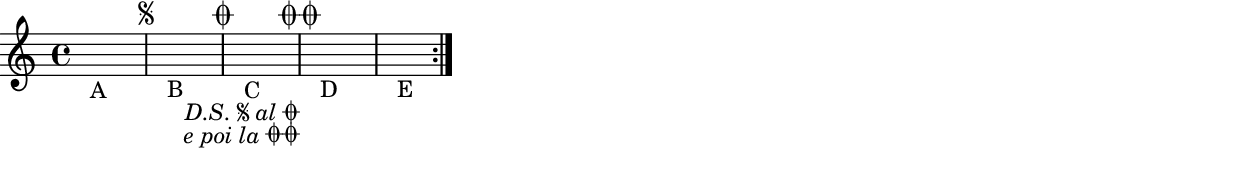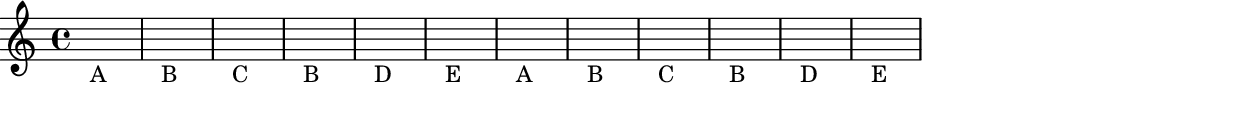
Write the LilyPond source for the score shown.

%% Generated by lilypond-book
%% Options: [exampleindent=10.16\mm,indent=0\mm,line-width=160\mm]
\include "lilypond-book-preamble.ly"


% ****************************************************************
% Start cut-&-pastable-section
% ****************************************************************

#(ly:set-option 'eps-box-padding 3.000000)



\paper {
  indent = 0\mm
  line-width = 160\mm
  % offset the left padding, also add 1mm as lilypond creates cropped
  % images with a little space on the right
  line-width = #(- line-width (* mm  3.000000) (* mm 1))
}

\layout {
  
}




% ****************************************************************
% ly snippet:
% ****************************************************************
\sourcefilename "/lilypond-2.23.82/input/regression/repeat-segno-in-volta-middle.ly"
\sourcefileline 0
\version "2.23.6"

#(ly:set-option 'warning-as-error #t)

\header {
  texidoc="This tests a @code{\\repeat segno} inside and in the middle
of a @code{\\repeat volta}.  The music unfolds to ABCBDE ABCBDE."
}

piece = \new Voice \fixed c' {
  \repeat volta 2 {
    s1_"A"
    \repeat segno 2 {
      s1_"B"
      \alternative {
        s1_"C"
        s1_"D"
      }
    }
    s1_"E"
  }
}

\new Score { \piece }
\new Score { \unfoldRepeats \piece }



% ****************************************************************
% end ly snippet
% ****************************************************************
